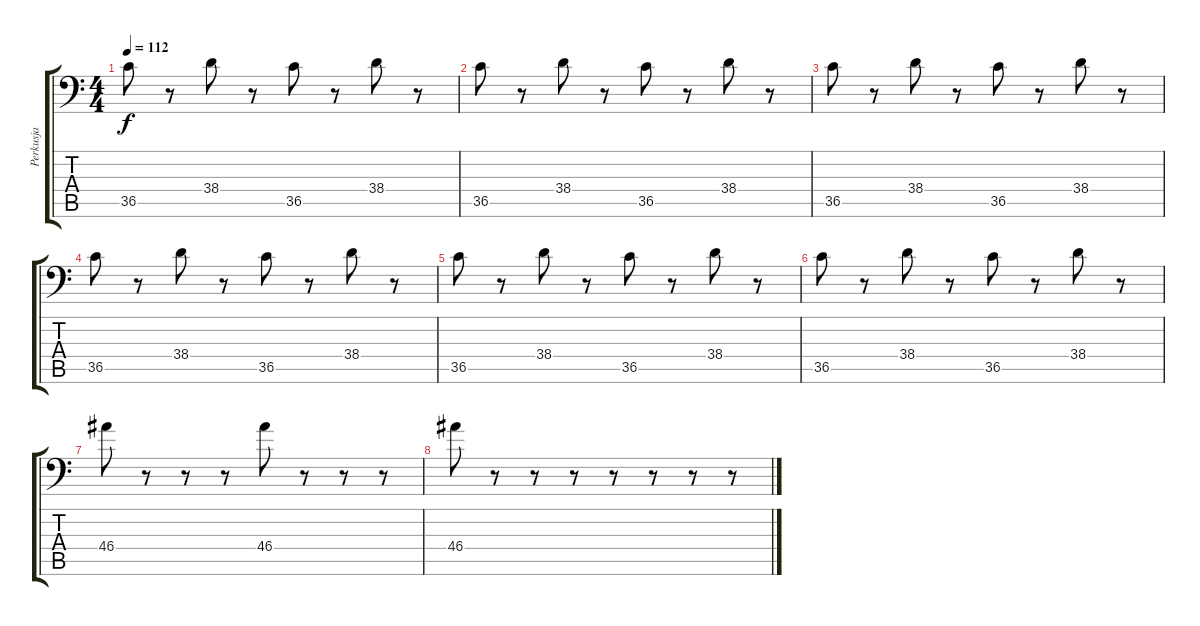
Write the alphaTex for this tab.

\track ("Perkusja" "Perkusja") {instrument acousticgrandpiano}
\staff {score tabs}
\tuning (C-1 C-1 C-1 C-1 C-1 C-1) {hide}
\ts (4 4)
\tempo 112
\clef f4
\ks c
36.5.8{dy f} r.8 38.4.8 r.8 36.5.8 r.8 38.4.8 r.8 |
36.5.8 r.8 38.4.8 r.8 36.5.8 r.8 38.4.8 r.8 |
36.5.8 r.8 38.4.8 r.8 36.5.8 r.8 38.4.8 r.8 |
36.5.8 r.8 38.4.8 r.8 36.5.8 r.8 38.4.8 r.8 |
36.5.8 r.8 38.4.8 r.8 36.5.8 r.8 38.4.8 r.8 |
36.5.8 r.8 38.4.8 r.8 36.5.8 r.8 38.4.8 r.8 |
46.4.8 r.8 r.8 r.8 46.4.8 r.8 r.8 r.8 |
46.4.8 r.8 r.8 r.8 r.8 r.8 r.8 r.8
